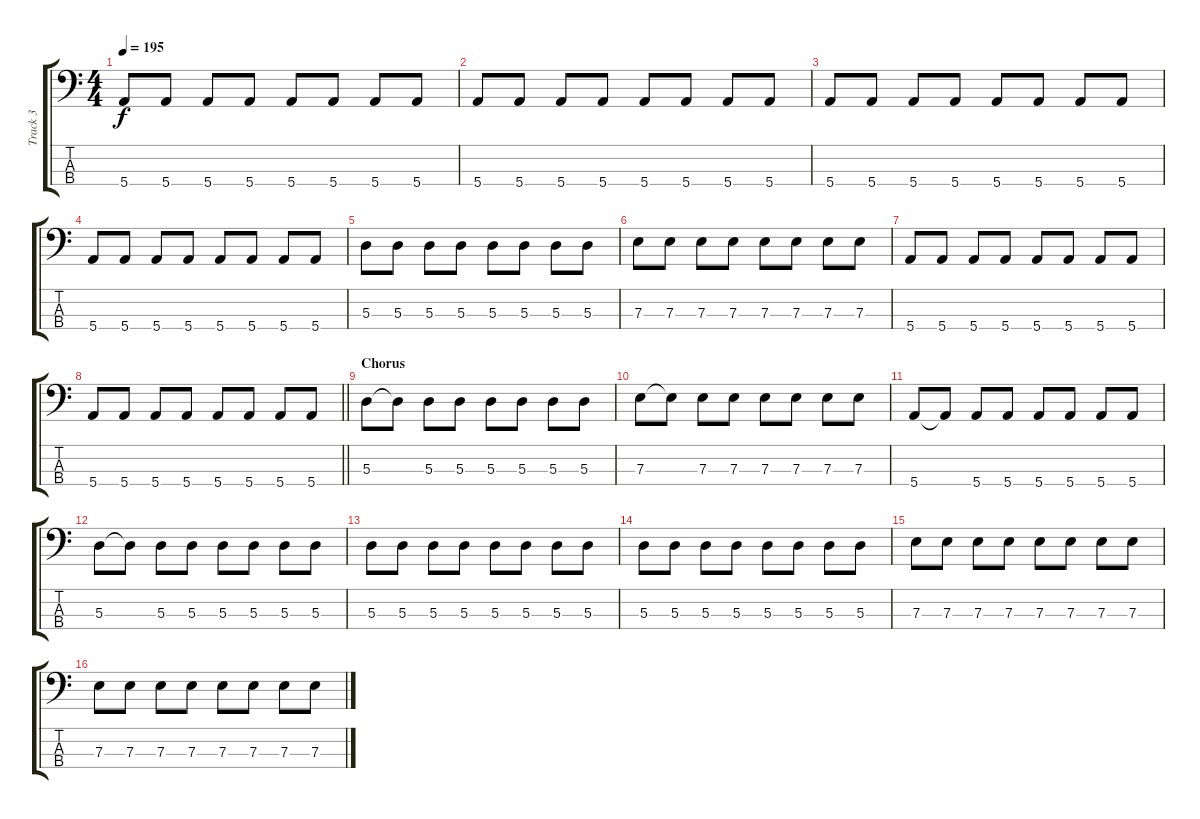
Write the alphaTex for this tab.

\track ("Track 3" "Track 3") {instrument electricbasspick}
\staff {score tabs}
\tuning (G2 D2 A1 E1) {hide}
\ts (4 4)
\tempo 195
\clef f4
\ks c
5.4.8{dy f} 5.4.8 5.4.8 5.4.8 5.4.8 5.4.8 5.4.8 5.4.8 |
5.4.8 5.4.8 5.4.8 5.4.8 5.4.8 5.4.8 5.4.8 5.4.8 |
5.4.8 5.4.8 5.4.8 5.4.8 5.4.8 5.4.8 5.4.8 5.4.8 |
5.4.8 5.4.8 5.4.8 5.4.8 5.4.8 5.4.8 5.4.8 5.4.8 |
5.3.8 5.3.8 5.3.8 5.3.8 5.3.8 5.3.8 5.3.8 5.3.8 |
7.3.8 7.3.8 7.3.8 7.3.8 7.3.8 7.3.8 7.3.8 7.3.8 |
5.4.8 5.4.8 5.4.8 5.4.8 5.4.8 5.4.8 5.4.8 5.4.8 |
\barLineRight lightlight
5.4.8 5.4.8 5.4.8 5.4.8 5.4.8 5.4.8 5.4.8 5.4.8 |
\section ("" "Chorus")
5.3.8 5.3{t}.8 5.3.8 5.3.8 5.3.8 5.3.8 5.3.8 5.3.8 |
7.3.8 7.3{t}.8 7.3.8 7.3.8 7.3.8 7.3.8 7.3.8 7.3.8 |
5.4.8 5.4{t}.8 5.4.8 5.4.8 5.4.8 5.4.8 5.4.8 5.4.8 |
5.3.8 5.3{t}.8 5.3.8 5.3.8 5.3.8 5.3.8 5.3.8 5.3.8 |
5.3.8 5.3.8 5.3.8 5.3.8 5.3.8 5.3.8 5.3.8 5.3.8 |
5.3.8 5.3.8 5.3.8 5.3.8 5.3.8 5.3.8 5.3.8 5.3.8 |
7.3.8 7.3.8 7.3.8 7.3.8 7.3.8 7.3.8 7.3.8 7.3.8 |
7.3.8 7.3.8 7.3.8 7.3.8 7.3.8 7.3.8 7.3.8 7.3.8
